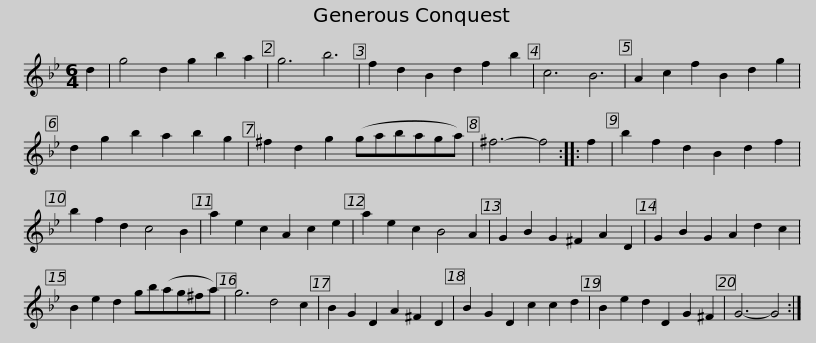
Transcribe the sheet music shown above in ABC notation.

X:1
L:1/8
M:6/4
I:linebreak $
K:Gmin
V:1 treble
V:1
 d2 | g4 d2 g2 b2 a2 | g6 b6 | f2 d2 B2 d2 f2 b2 | c6 B6 | %5
 A2 c2 f2 B2 d2 g2 | d2 g2 b2 a2 b2 g2 |$ ^f2 d2 g2 (gabaga) | ^f6- f4 :: f2 | %10
 b2 f2 d2 B2 d2 f2 | b2 f2 d2 c4 B2 | a2 e2 c2 A2 c2 e2 | a2 e2 c2 B4 A2 |$ G2 B2 G2 ^F2 A2 D2 | %15
 G2 B2 G2 A2 d2 c2 | B2 e2 d2 gb(ag^fa) | g6 d4 c2 | B2 G2 D2 A2 ^F2 D2 | B2 G2 D2 c2 c2 d2 |$ %20
 B2 e2 d2 D2 G2 ^F2 | G6- G4 :| %22
